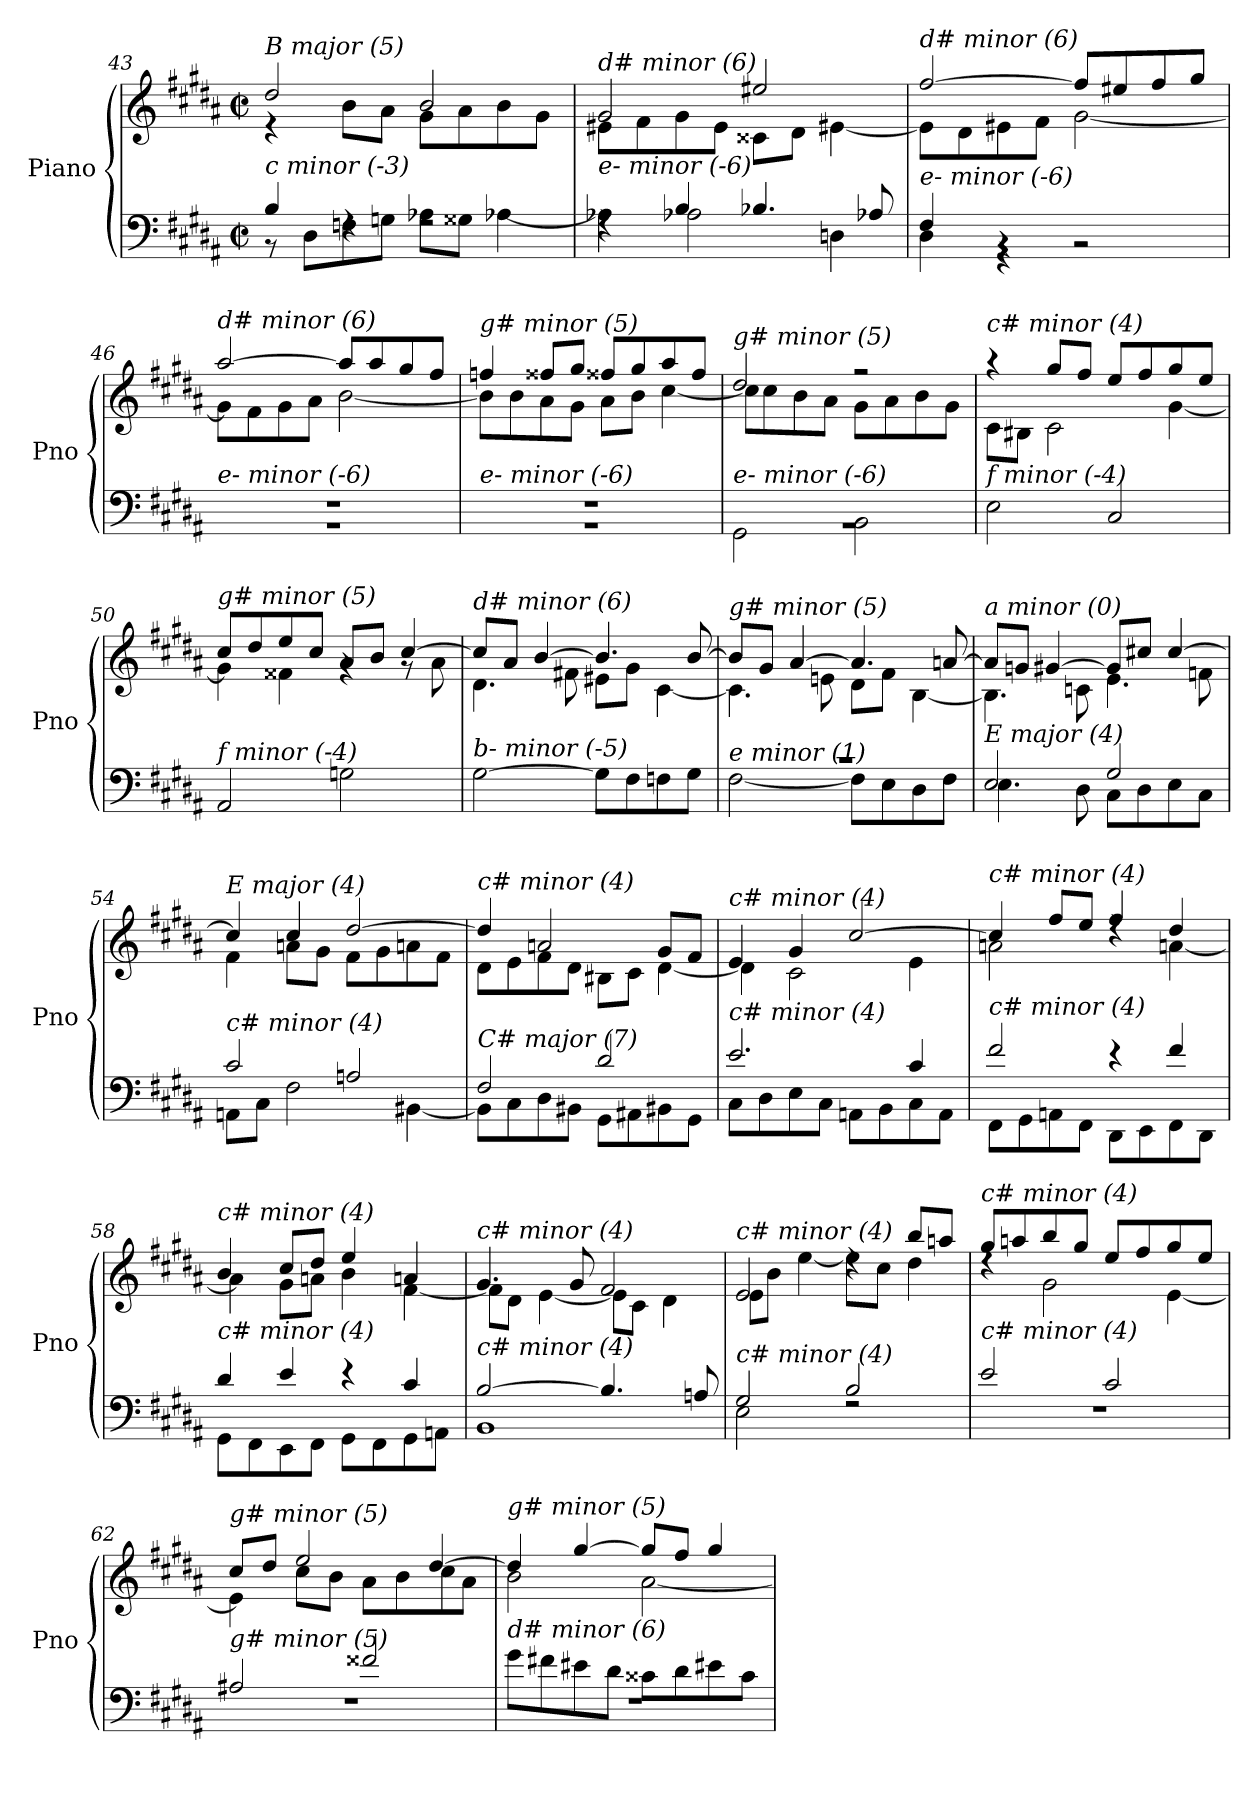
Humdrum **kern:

**kern	**kern
*part1	*part1
*staff2	*staff1
*I"Piano	*
*I'Pno	*
*clefF4	*clefG2
*k[f#c#g#d#a#]	*k[f#c#g#d#a#]
*M2/2	*M2/2
*met(c|)	*met(c|)
=43	=43
*^	*^
!	!	!LO:TX:i:t=B major (5)	!
!LO:TX:i:t=c minor (-3)	!	!	!
4B/	8r	2dd#/	4r
.	8D#\L	.	.
4rF	8Fni\	.	8b\L
.	8Gni\J	.	8a#\J
2rF	8A-Xi\L	2b/	8g#\L
.	8G##Xi\J	.	8a#\
.	[4A-Xi\	.	8b\
.	.	.	8g#\J
=44	=44	=44	=44
!	!	!LO:TX:i:t=d# minor (6)	!
!LO:TX:i:t=e- minor (-6)	!	!	!
4rF	4A-Xi\]	2g#/	8e#X\L
.	.	.	8f#\
4B/	2A-Xi\	.	8g#\
.	.	.	8e#\J
4.B-Xi/	.	2ee#X/	8c##X\L
.	.	.	8d#\J
.	4Dni\	.	[4e#X\
8A-Xi/	.	.	.
=45	=45	=45	=45
!	!	!LO:TX:i:t=d# minor (6)	!
!LO:TX:i:t=e- minor (-6)	!	!	!
4F#/	4D#\	[2ff#/	8e#\L]
.	.	.	8d#\
4rBB	4r	.	8e#X\
.	.	.	8f#\J
2rBB	2r	8ff#/L]	[2g#\
.	.	8ee#X/	.
.	.	8ff#/	.
.	.	8gg#/J	.
=46	=46	=46	=46
!	!	!LO:TX:i:t=d# minor (6)	!
!LO:TX:i:t=e- minor (-6)	!	!	!
1rBB	1rF	[2aa#/	8g#\L]
.	.	.	8f#\
.	.	.	8g#\
.	.	.	8a#\J
.	.	8aa#/L]	[2b\
.	.	8aa#/	.
.	.	8gg#/	.
.	.	8ff#/J	.
!!LO:LB:g=z	!!
=47	=47	=47	=47
!	!	!LO:TX:i:t=g# minor (5)	!
!LO:TX:i:t=e- minor (-6)	!	!	!
1rBB	1rF	4ffni/	8b\L]
.	.	.	8b\
.	.	8ff##X/L	8a#\
.	.	8gg#/J	8g#\J
.	.	8ff##X/L	8a#\L
.	.	8gg#/	8b\J
.	.	8aa#/	[4cc#\
.	.	8ff##/J	.
=48	=48	=48	=48
!	!	!LO:TX:i:t=g# minor (5)	!
!LO:TX:i:t=e- minor (-6)	!	!	!
1rBB	2GG#\	2dd#/	8cc#\L]
.	.	.	8cc#\
.	.	.	8b\
.	.	.	8a#\J
.	2BB\	2r	8g#\L
.	.	.	8a#\
.	.	.	8b\
.	.	.	8g#\J
*v	*v	*	*
=49	=49	=49
!	!LO:TX:i:t=c# minor (4)	!
!LO:TX:i:t=f minor (-4)	!	!
2E\	4r	8c#\L
.	.	8B#X\J
.	8gg#/L	2c#\
.	8ff#/J	.
2C#/	8ee/L	.
.	8ff#/	.
.	8gg#/	[4g#\
.	8ee/J	.
=50	=50	=50
!	!LO:TX:i:t=g# minor (5)	!
!LO:TX:i:t=f minor (-4)	!	!
2AA#/	8cc#/L	4g#\]
.	8dd#/	.
.	8ee/	4f##X\
.	8cc#/J	.
2Gni\	8a#/L	4rg
.	8b/J	.
.	[4cc#/	8rg
.	.	8a#\
=51	=51	=51
!	!LO:TX:i:t=d# minor (6)	!
!LO:TX:i:t=b- minor (-5)	!	!
[2G#\	8cc#/L]	4.d#\
.	8a#/J	.
.	[4b/	.
.	.	8f#X\
8G#\L]	4.b/]	8e#X\L
8F#\	.	8g#\J
8Fni\	.	[4c#\
8G#\J	[8b/	.
!!LO:LB:g=z	!!
=52	=52	=52
*^	*	*
!	!	!LO:TX:i:t=g# minor (5)	!
!LO:TX:i:t=e minor (1)	!	!	!
1r	[2F#\	8b/L]	4.c#\]
.	.	8g#/J	.
.	.	[4a#/	.
.	.	.	8en\
.	8F#\L]	4.a#/]	8d#\L
.	8E\	.	8f#\J
.	8D#\	.	[4B\
.	8F#\J	[8an/	.
=53	=53	=53	=53
!	!	!LO:TX:i:t=a minor (0)	!
!LO:TX:i:t=E major (4)	!	!	!
2E/	4.E\	8a/L]	4.B\]
.	.	8gni/J	.
.	.	[4g#/	.
.	8D#\	.	8cni\
2G#/	8C#\L	8g#/L]	4.e\
.	8D#\	8cc#Xi/J	.
.	8E\	[4cc#/	.
.	8C#\J	.	8fni\
=54	=54	=54	=54
!	!	!LO:TX:i:t=E major (4)	!
!LO:TX:i:t=c# minor (4)	!	!	!
2c#/	8AAn\L	4cc#/]	4f#\
.	8C#\J	.	.
.	2F#\	4cc#/	8an\L
.	.	.	8g#\J
2An/	.	[2dd#/	8f#\L
.	.	.	8g#\
.	[4BB#X\	.	8an\
.	.	.	8f#\J
=55	=55	=55	=55
!	!	!LO:TX:i:t=c# minor (4)	!
!LO:TX:i:t=C# major (7)	!	!	!
2F#/	8BB#\L]	4dd#/]	8d#\L
.	8C#\	.	8e\
.	8D#\	2an/	8f#\
.	8BB#X\J	.	8d#\J
2d#/	8GG#\L	.	8B#X\L
.	8AA#X\	.	8c#\J
.	8BB#X\	8g#/L	[4d#\
.	8GG#\J	8f#/J	.
!!LO:PB:g=z	!!
=56	=56	=56	=56
!	!	!LO:TX:i:t=c# minor (4)	!
!LO:TX:i:t=c# minor (4)	!	!	!
2.e/	8C#\L	4e/	4d#\]
.	8D#\	.	.
.	8E\	4g#/	2c#\
.	8C#\J	.	.
.	8AAn\L	[2cc#/	.
.	8BB\	.	.
4c#/	8C#\	.	4e\
.	8AA\J	.	.
=57	=57	=57	=57
!	!	!LO:TX:i:t=c# minor (4)	!
!LO:TX:i:t=c# minor (4)	!	!	!
2f#/	8FF#\L	4cc#/]	2an\
.	8GG#\	.	.
.	8AAn\	8ff#/L	.
.	8FF#\J	8ee/J	.
4r	8DD#\L	4ff#/	4rdd
.	8EE\	.	.
4f#/	8FF#\	4dd#/	[4an\
.	8DD#\J	.	.
=58	=58	=58	=58
!	!	!LO:TX:i:t=c# minor (4)	!
!LO:TX:i:t=c# minor (4)	!	!	!
4d#/	8GG#\L	4b/	4a\]
.	8FF#\	.	.
4e/	8EE\	8cc#/L	8g#\L
.	8FF#\J	8dd#/J	8an\J
4r	8GG#\L	4ee/	4b\
.	8FF#\	.	.
4c#/	8GG#\	4an/	[4f#\
.	8AAn\J	.	.
=59	=59	=59	=59
!	!	!LO:TX:i:t=c# minor (4)	!
!LO:TX:i:t=c# minor (4)	!	!	!
[2B/	1BB	4.g#/	8f#\L]
.	.	.	8d#\J
.	.	.	[4e\
.	.	8g#/	.
4.B/]	.	2f#/	8e\L]
.	.	.	8c#\J
.	.	.	4d#\
8An/	.	.	.
!!LO:LB:g=z	!!
=60	=60	=60	=60
!	!	!LO:TX:i:t=c# minor (4)	!
!LO:TX:i:t=c# minor (4)	!	!	!
2G#/	2E\	2e/	8e\L
.	.	.	8b\J
.	.	.	[4ee\
2B/	2rF	4rdd	8ee\L]
.	.	.	8cc#\J
.	.	8bb/L	4dd#\
.	.	8aan/J	.
=61	=61	=61	=61
!	!	!LO:TX:i:t=c# minor (4)	!
!LO:TX:i:t=c# minor (4)	!	!	!
2e/	1rF	8gg#/L	4rdd
.	.	8aan/	.
.	.	8bb/	2g#\
.	.	8gg#/J	.
2c#/	.	8ee/L	.
.	.	8ff#/	.
.	.	8gg#/	[4e\
.	.	8ee/J	.
=62	=62	=62	=62
!	!	!LO:TX:i:t=g# minor (5)	!
!LO:TX:i:t=g# minor (5)	!	!	!
2A#X/	1rF	8cc#/L	4e\]
.	.	8dd#/J	.
.	.	2ee/	8cc#\L
.	.	.	8b\J
2f##X/	.	.	8a#\L
.	.	.	8b\
.	.	[4dd#/	8cc#\
.	.	.	8a#\J
=63	=63	=63	=63
!	!	!LO:TX:i:t=g# minor (5)	!
!LO:TX:i:t=d# minor (6)	!	!	!
8g#\L	1rF	4dd#/]	2b\
8f#X\	.	.	.
8e#X\	.	[4gg#/	.
8d#\J	.	.	.
8c##X\L	.	8gg#/L]	[2a#\
8d#\	.	8ff#/J	.
8e#X\	.	4gg#/	.
8c##\J	.	.	.
*v	*v	*	*
*	*v	*v
=	=
*-	*-
